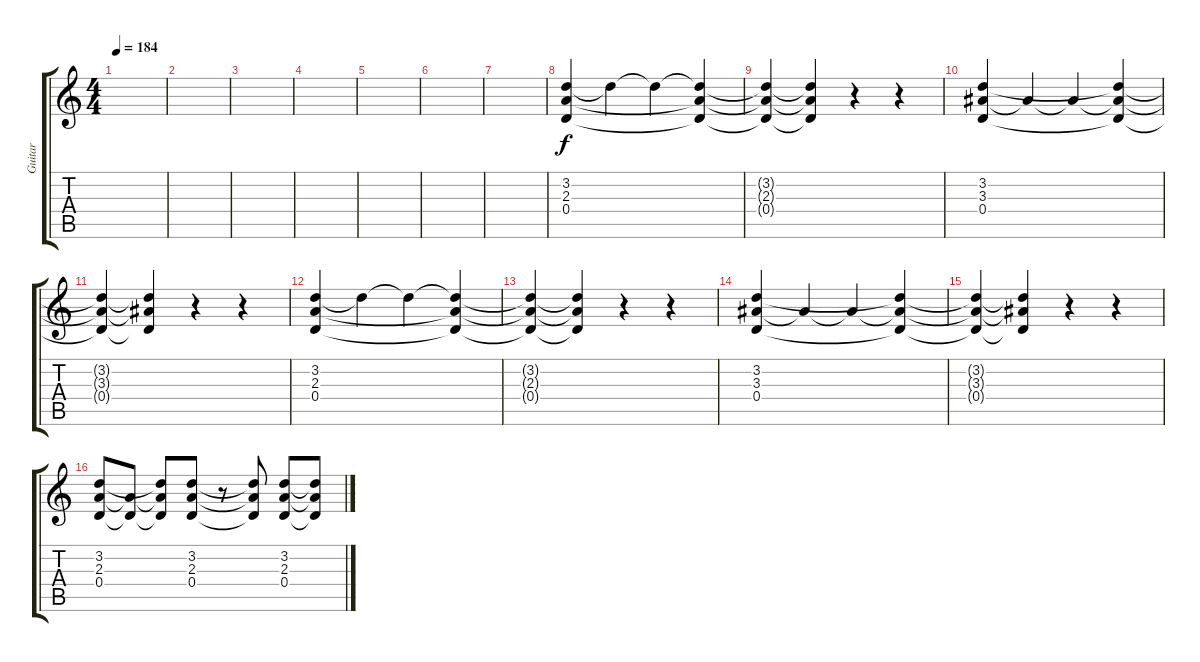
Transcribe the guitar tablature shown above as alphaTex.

\track ("Guitar" "Guitar") {instrument electricguitarclean}
\staff {score tabs}
\tuning (E4 B3 G3 D3 A2 E2) {hide}
\ts (4 4)
\tempo 184
\clef g2
\ks c
|
|
|
|
|
|
|
(3.2 2.3 0.4).4 3.2{t}.4 3.2{t}.4 (3.2{t} 2.3{t} 0.4{t}).4 |
(3.2{t} 2.3{t} 0.4{t}).4 (3.2{t} 2.3{t} 0.4{t}).4 r.4 r.4 |
(3.2 3.3 0.4).4 3.3{t}.4 3.3{t}.4 (3.2{t} 3.3{t} 0.4{t}).4 |
(3.2{t} 3.3{t} 0.4{t}).4 (3.2{t} 3.3{t} 0.4{t}).4 r.4 r.4 |
(3.2 2.3 0.4).4 3.2{t}.4 3.2{t}.4 (3.2{t} 2.3{t} 0.4{t}).4 |
(3.2{t} 2.3{t} 0.4{t}).4 (3.2{t} 2.3{t} 0.4{t}).4 r.4 r.4 |
(3.2 3.3 0.4).4 3.3{t}.4 3.3{t}.4 (3.2{t} 3.3{t} 0.4{t}).4 |
(3.2{t} 3.3{t} 0.4{t}).4 (3.2{t} 3.3{t} 0.4{t}).4 r.4 r.4 |
(3.2 2.3 0.4).8 (2.3{t} 0.4{t}).8 (3.2{t} 2.3{t} 0.4{t}).8 (3.2 2.3 0.4).8 r.8 (3.2{t} 2.3{t} 0.4{t}).8 (3.2 2.3 0.4).8 (3.2{t} 2.3{t} 0.4{t}).8
